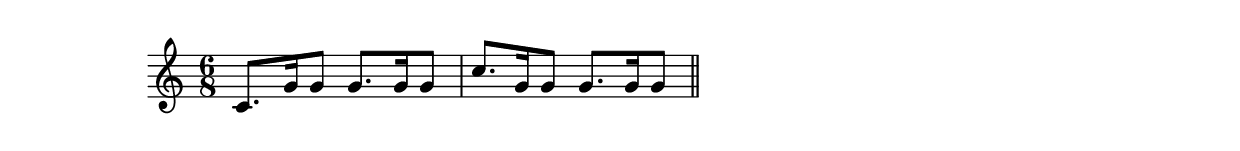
\version "2.22.0"

\relative {
  \language "english"

  \key c \major
  \time 6/8

  % Alternate from Gumpert edition
  c'8. g'16 g8 g8. g16 g8 | c8. g16 g8 g8. g16 g8 | \bar "||"
}
